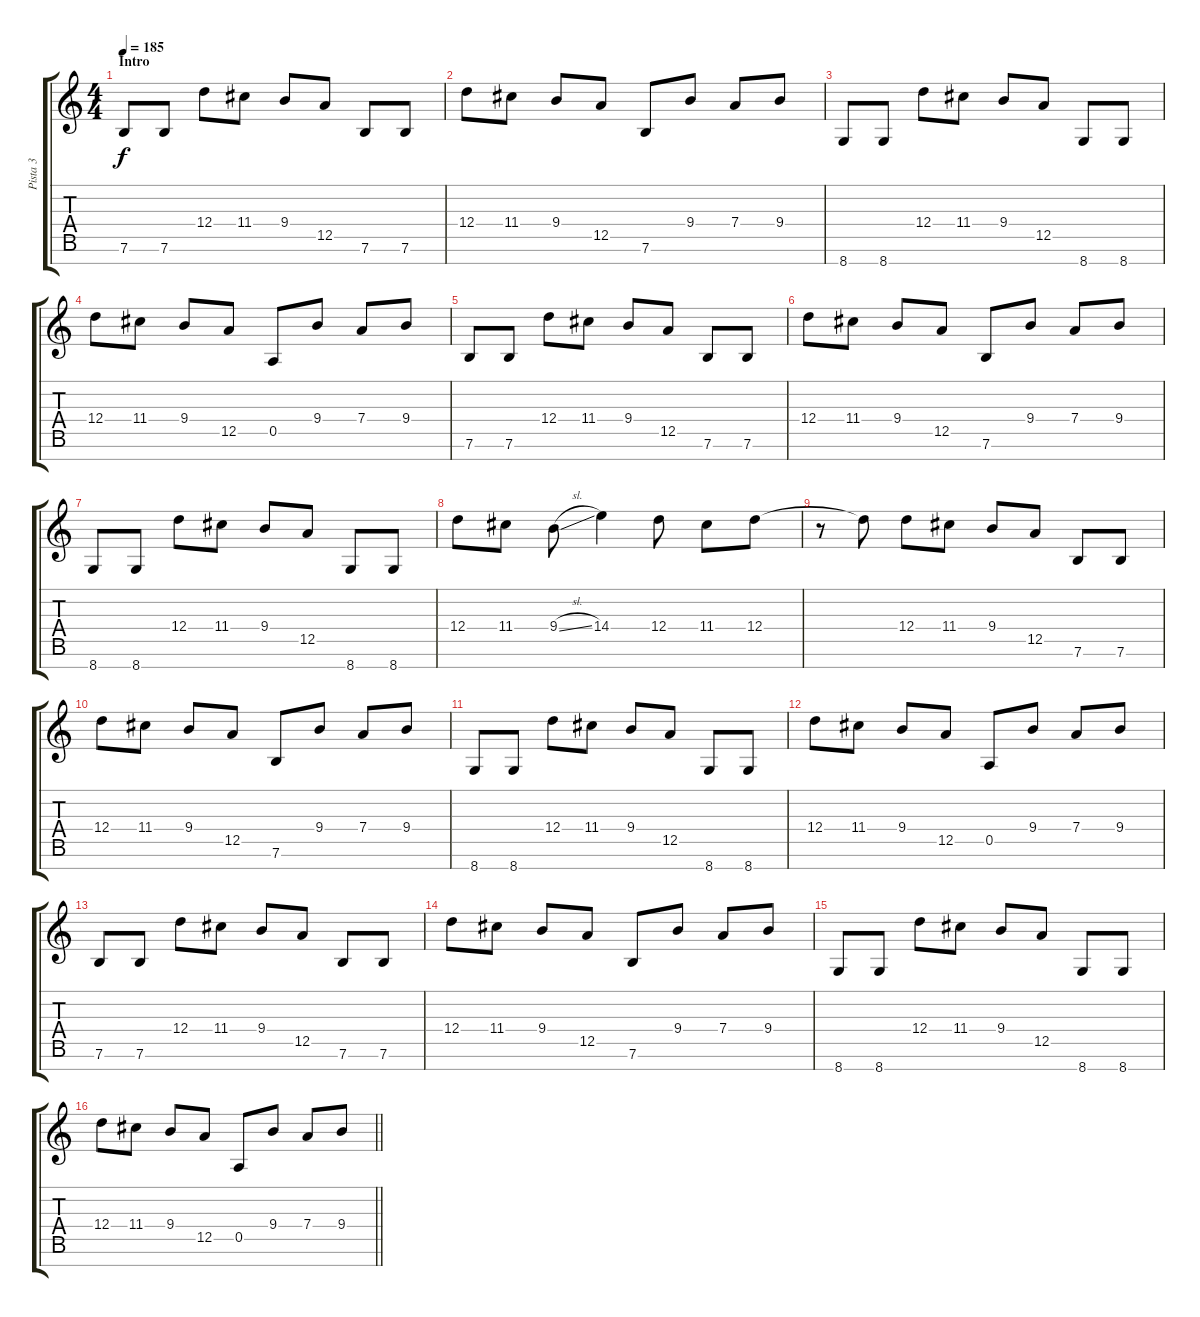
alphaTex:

\track ("Pista 3" "Pista 3") {instrument distortionguitar}
\staff {score tabs}
\tuning (E4 B3 G3 D3 A2 E2 B1) {hide}
\ts (4 4)
\section ("" "Intro")
\tempo 185
\clef g2
\ks c
7.6.8{dy f instrument distortionguitar} 7.6.8 12.4.8 11.4.8 9.4.8 12.5.8 7.6.8 7.6.8 |
12.4.8 11.4.8 9.4.8 12.5.8 7.6.8 9.4.8 7.4.8 9.4.8 |
8.7.8 8.7.8 12.4.8 11.4.8 9.4.8 12.5.8 8.7.8 8.7.8 |
12.4.8 11.4.8 9.4.8 12.5.8 0.5.8 9.4.8 7.4.8 9.4.8 |
7.6.8 7.6.8 12.4.8 11.4.8 9.4.8 12.5.8 7.6.8 7.6.8 |
12.4.8 11.4.8 9.4.8 12.5.8 7.6.8 9.4.8 7.4.8 9.4.8 |
8.7.8 8.7.8 12.4.8 11.4.8 9.4.8 12.5.8 8.7.8 8.7.8 |
12.4.8 11.4.8 9.4{sl}.8 14.4.4 12.4.8 11.4.8 12.4.8 |
r.8 12.4{t}.8 12.4.8 11.4.8 9.4.8 12.5.8 7.6.8 7.6.8 |
12.4.8 11.4.8 9.4.8 12.5.8 7.6.8 9.4.8 7.4.8 9.4.8 |
8.7.8 8.7.8 12.4.8 11.4.8 9.4.8 12.5.8 8.7.8 8.7.8 |
12.4.8 11.4.8 9.4.8 12.5.8 0.5.8 9.4.8 7.4.8 9.4.8 |
7.6.8 7.6.8 12.4.8 11.4.8 9.4.8 12.5.8 7.6.8 7.6.8 |
12.4.8 11.4.8 9.4.8 12.5.8 7.6.8 9.4.8 7.4.8 9.4.8 |
8.7.8 8.7.8 12.4.8 11.4.8 9.4.8 12.5.8 8.7.8 8.7.8 |
\barLineRight lightlight
12.4.8 11.4.8 9.4.8 12.5.8 0.5.8 9.4.8 7.4.8 9.4.8
